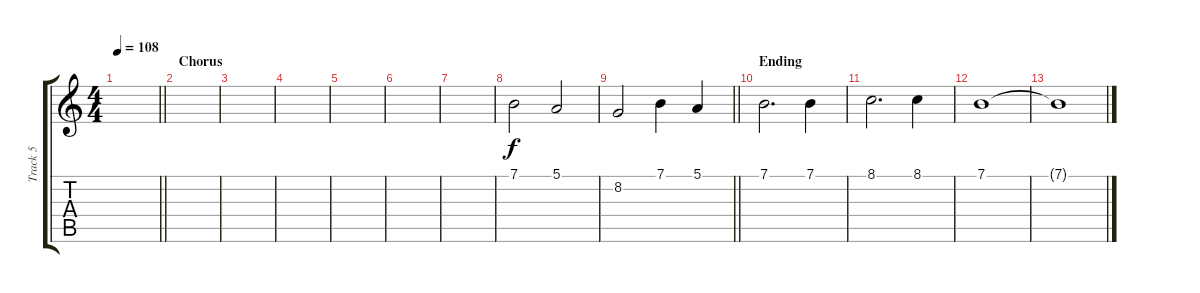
\track ("Track 5" "Track 5") {instrument bagpipe}
\staff {score tabs}
\tuning (E4 B3 G3 D3 A2 E2) {hide}
\ts (4 4)
\tempo 108
\clef g2
\barLineRight lightlight
\ks c
|
\section ("" "Chorus")
|
|
|
|
|
|
7.1.2 5.1.2 |
\barLineRight lightlight
8.2.2 7.1.4 5.1.4 |
\section ("" "Ending")
7.1.2{d} 7.1.4 |
8.1.2{d} 8.1.4 |
7.1.1 |
7.1{t}.1
